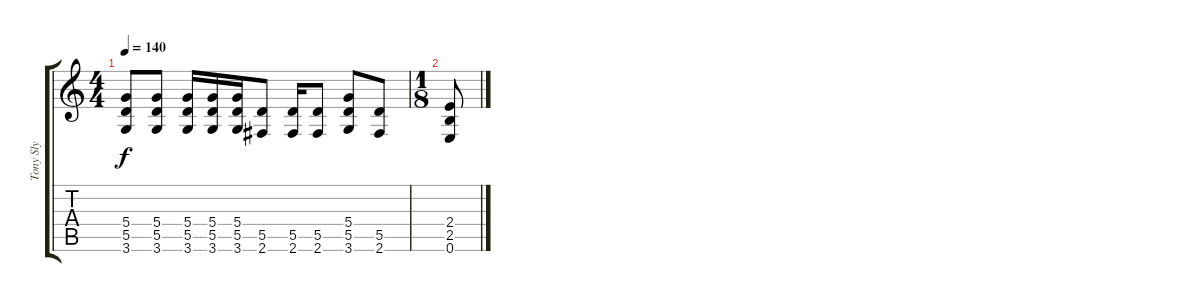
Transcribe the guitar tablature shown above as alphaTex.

\track ("Tony Sly" "Tony Sly") {instrument overdrivenguitar}
\staff {score tabs}
\tuning (E4 B3 G3 D3 A2 E2) {hide}
\ts (4 4)
\tempo 140
\clef g2
\ks c
(5.4 5.5 3.6).8{dy f} (5.4 5.5 3.6).8 (5.4 5.5 3.6).16 (5.4 5.5 3.6).16 (5.4 5.5 3.6).16 (5.5 2.6).8 (5.5 2.6).16 (5.5 2.6).8 (5.4 5.5 3.6).8 (5.5 2.6).8 |
\ts (1 8)
(2.4 2.5 0.6).8
